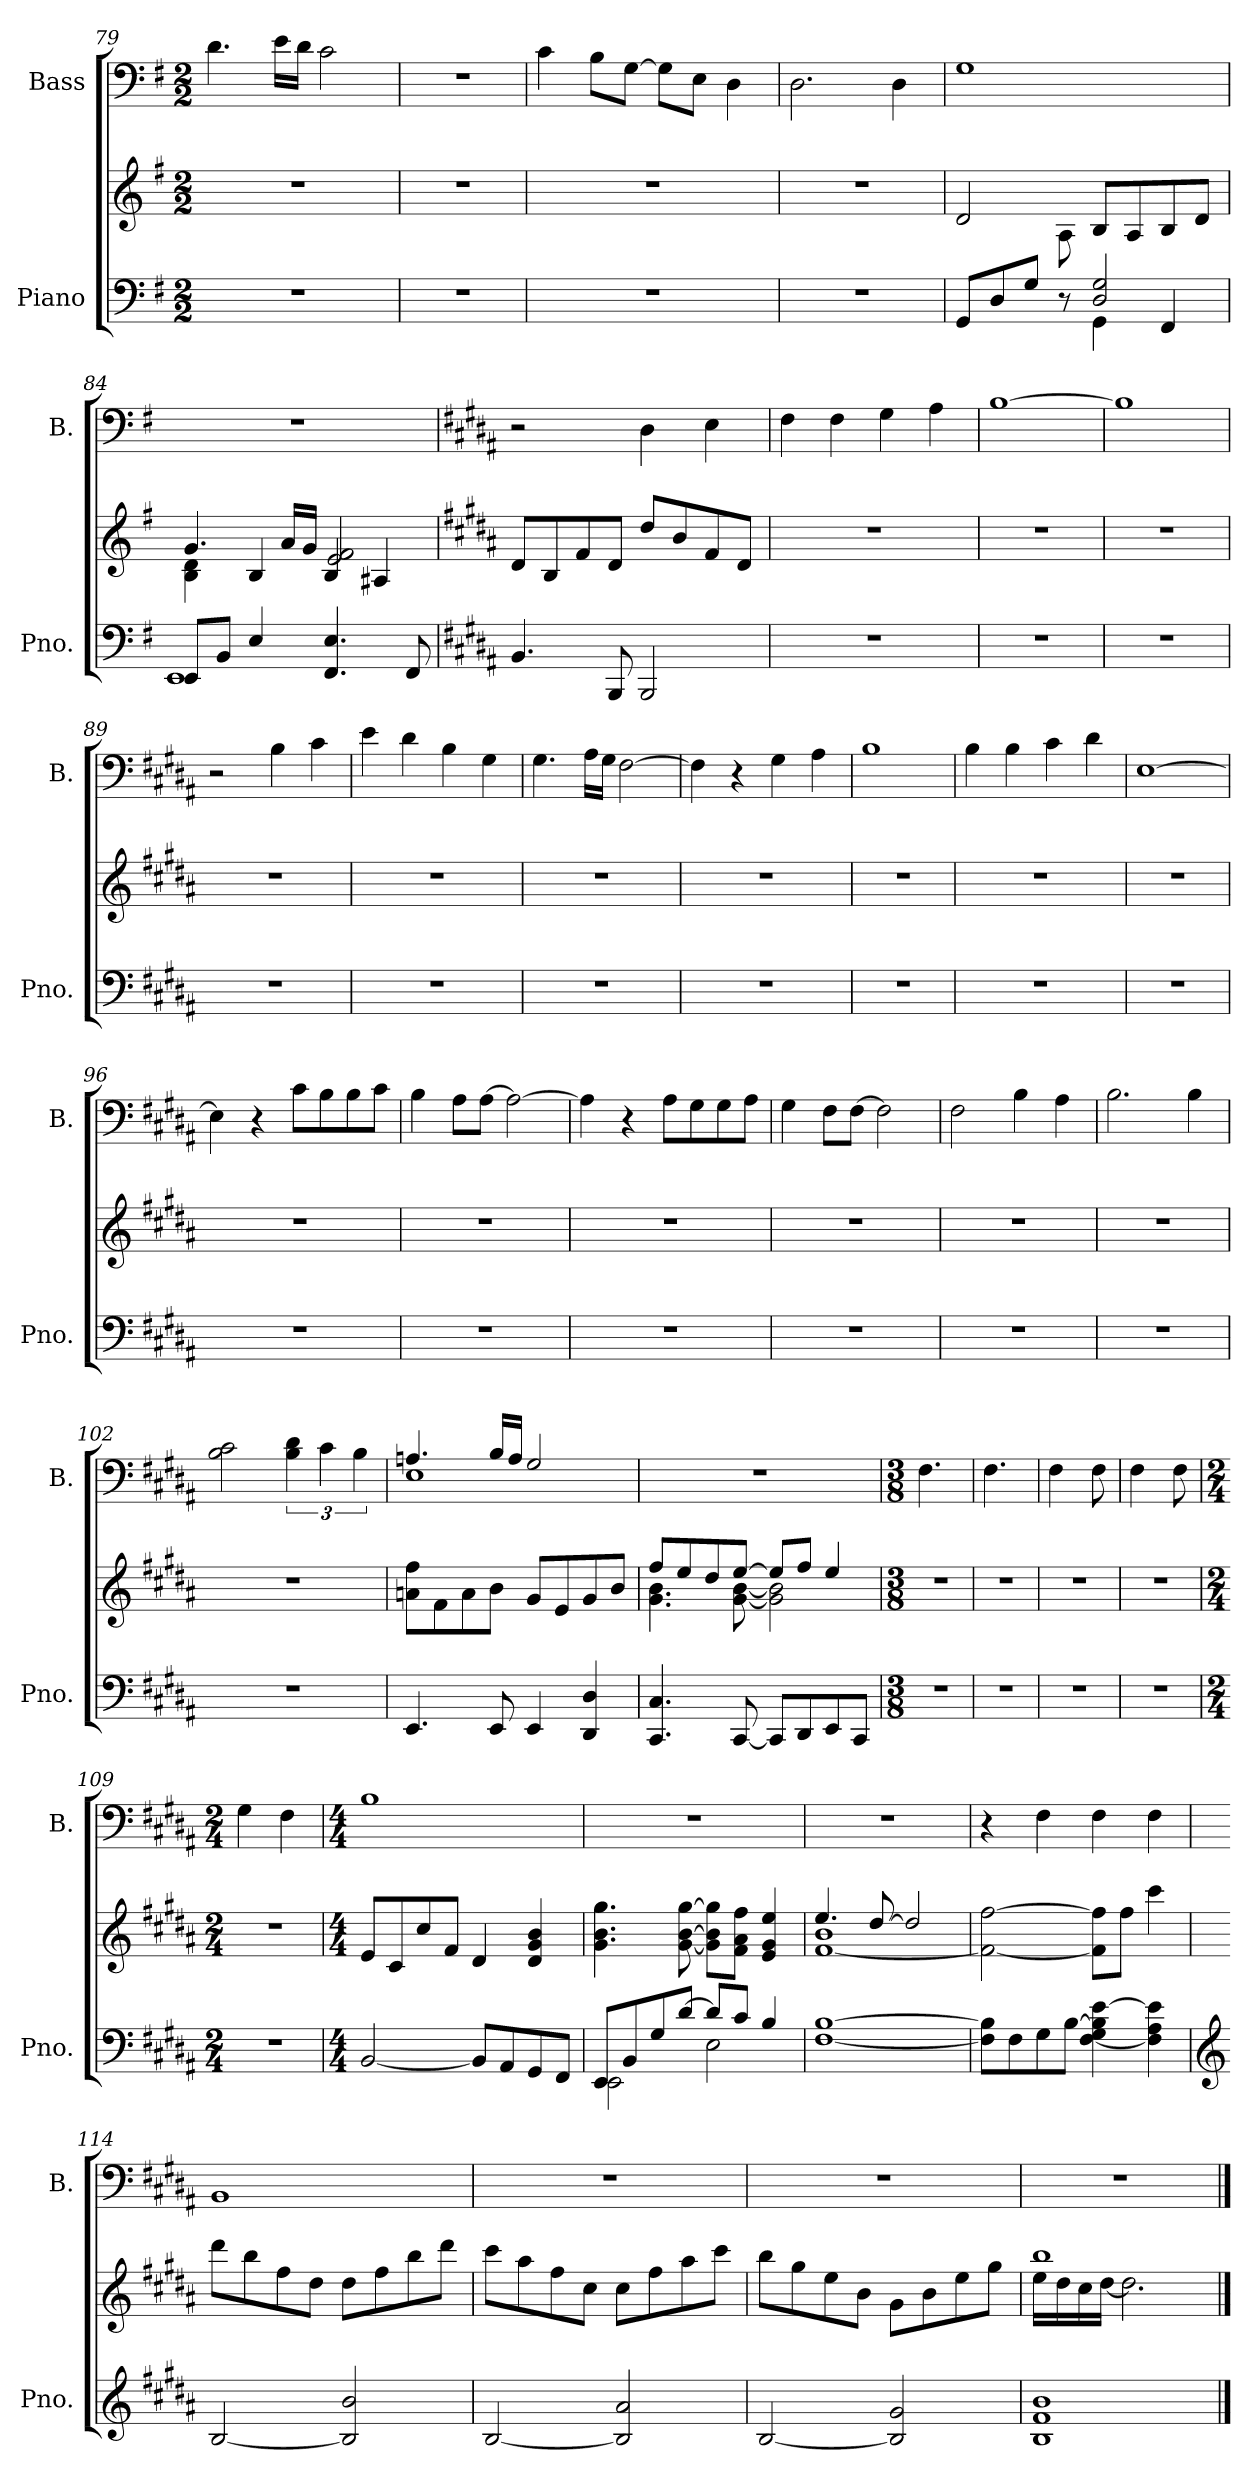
**kern	**kern	**kern
*part2	*part2	*part1
*staff3	*staff2	*staff1
*I"Piano	*	*I"Bass
*I'Pno.	*	*I'B.
*clefF4	*clefG2	*clefF4
*k[f#]	*k[f#]	*k[f#]
*M2/2	*M2/2	*M2/2
=79	=79	=79
1r	1r	4.d\
.	.	16e\LL
.	.	16d\JJ
.	.	2c\
=80	=80	=80
1r	1r	1r
=81	=81	=81
1r	1r	4c\
.	.	8B\L
.	.	[8G\J
.	.	8G\L]
.	.	8E\J
.	.	4D\
=82	=82	=82
1r	1r	2.D\
.	.	4D\
!!LO:LB:g=z
=83	=83	=83
*^	*^	*
8GG/L	2ryy	2d/	4.ryy	1G
8D/	.	.	.	.
8G/J	.	.	.	.
8r	.	.	8A\	.
4GG\	2D/ 2G/	8B/L	2ryy	.
.	.	8A/	.	.
4FF#/	.	8B/	.	.
.	.	8d/J	.	.
=84	=84	=84	=84	=84
8EE/L	1EE	4B\ 4d\	4.g/	1r
8BB/J	.	.	.	.
4E/	.	4B/	.	.
.	.	.	16a/LL	.
.	.	.	16g/JJ	.
4.FF#/ 4.E/	.	4B/	2e/ 2f#/	.
.	.	4A#X/	.	.
8FF#/	.	.	.	.
*v	*v	*	*	*
*	*v	*v	*
=85	=85	=85
*k[f#c#g#d#a#]	*k[f#c#g#d#a#]	*k[f#c#g#d#a#]
4.BB/	8d#/L	2r
.	8B/	.
.	8f#/	.
8BBB/	8d#/J	.
2BBB/	8dd#/L	4D#\
.	8b/	.
.	8f#/	4E\
.	8d#/J	.
=86	=86	=86
1r	1r	4F#\
.	.	4F#\
.	.	4G#\
.	.	4A#\
=87	=87	=87
1r	1r	[1B
=88	=88	=88
1r	1r	1B]
!!LO:LB:g=z
=89	=89	=89
1r	1r	2r
.	.	4B\
.	.	4c#\
=90	=90	=90
1r	1r	4e\
.	.	4d#\
.	.	4B\
.	.	4G#\
=91	=91	=91
1r	1r	4.G#\
.	.	16A#\LL
.	.	16G#\JJ
.	.	[2F#\
=92	=92	=92
1r	1r	4F#\]
.	.	4r
.	.	4G#\
.	.	4A#\
=93	=93	=93
1r	1r	1B
=94	=94	=94
1r	1r	4B\
.	.	4B\
.	.	4c#\
.	.	4d#\
=95	=95	=95
1r	1r	[1E
=96	=96	=96
1r	1r	4E\]
.	.	4r
.	.	8c#\L
.	.	8B\
.	.	8B\
.	.	8c#\J
=97	=97	=97
1r	1r	4B\
.	.	8A#\L
.	.	[8A#\J
.	.	2A#\_
!!LO:LB:g=z
=98	=98	=98
1r	1r	4A#\]
.	.	4r
.	.	8A#\L
.	.	8G#\
.	.	8G#\
.	.	8A#\J
=99	=99	=99
1r	1r	4G#\
.	.	8F#\L
.	.	[8F#\J
.	.	2F#\]
=100	=100	=100
1r	1r	2F#\
.	.	4B\
.	.	4A#\
=101	=101	=101
1r	1r	2.B\
.	.	4B\
=102	=102	=102
1r	1r	2B\ 2c#\
.	.	6B\ 6d#\
.	.	6c#\
.	.	6B\
=103	=103	=103
*	*	*^
4.EE/	8an\ 8ff#\L	4.An/	1E
.	8f#\	.	.
.	8a\	.	.
8EE/	8b\J	16B/LL	.
.	.	16A/JJ	.
4EE/	8g#/L	2G#/	.
.	8e/	.	.
4DD#/ 4D#/	8g#/	.	.
.	8b/J	.	.
*	*	*v	*v
!!LO:PB:g=z
=104	=104	=104
*	*^	*
4.CC#/ 4.C#/	8ff#/L	4.g#\ 4.b\	1r
.	8ee/	.	.
.	8dd#/	.	.
[8CC#/	[8ee/J	[8g#\ [8b\	.
8CC#/L]	8ee/L]	2g#\] 2b\]	.
8DD#/	8ff#/J	.	.
8EE/	4ee/	.	.
8CC#/J	.	.	.
*	*v	*v	*
=105	=105	=105
*M3/8	*M3/8	*M3/8
4.r	4.r	4.F#\
=106	=106	=106
4.r	4.r	4.F#\
=107	=107	=107
4.r	4.r	4F#\
.	.	8F#\
=108	=108	=108
4.r	4.r	4F#\
.	.	8F#\
=109	=109	=109
*M2/4	*M2/4	*M2/4
2r	2r	4G#\
.	.	4F#\
=110	=110	=110
*M4/4	*M4/4	*M4/4
[2BB/	8e/L	1B
.	8c#/	.
.	8cc#/	.
.	8f#/J	.
8BB/L]	4d#/	.
8AA#/	.	.
8GG#/	4d#/ 4g#/ 4b/	.
8FF#/J	.	.
!!LO:LB:g=z
=111	=111	=111
*^	*	*
8EE/L	2EE\	4.g#\ 4.b\ 4.gg#\	1r
8BB/	.	.	.
8G#/	.	.	.
[8d#/J	.	[8g#\ [8b\ [8gg#\	.
8d#/L]	2E\	8g#\] 8b\] 8gg#\]L	.
8c#/J	.	8f#\ 8a#\ 8ff#\J	.
4B/	.	4e/ 4g#/ 4ee/	.
*v	*v	*	*
=112	=112	=112
*	*^	*
[1F# [1B	4.ee/	[1f# 1b	1r
.	[8dd#/	.	.
.	2dd#/]	.	.
*	*v	*v	*
=113	=113	=113
8F#\] 8B\]L	2f#\_ [2ff#\	4r
8F#\	.	.
8G#\	.	4F#\
[8B\J	.	.
[4F#\ 4G#\ 4B\] [4e\	8f#\] 8ff#\]L	4F#\
.	8ff#\J	.
4F#\] 4A#\ 4e\]	4ccc#\	4F#\
=114	=114	=114
*clefG2	*	*
[2B/	8ddd#\L	1BB
.	8bb\	.
.	8ff#\	.
.	8dd#\J	.
2B/] 2b/	8dd#\L	.
.	8ff#\	.
.	8bb\	.
.	8ddd#\J	.
!!LO:LB:g=z
=115	=115	=115
[2B/	8ccc#\L	1r
.	8aa#\	.
.	8ff#\	.
.	8cc#\J	.
2B/] 2a#/	8cc#\L	.
.	8ff#\	.
.	8aa#\	.
.	8ccc#\J	.
=116	=116	=116
[2B/	8bb\L	1r
.	8gg#\	.
.	8ee\	.
.	8b\J	.
2B/] 2g#/	8g#\L	.
.	8b\	.
.	8ee\	.
.	8gg#\J	.
=117	=117	=117
*	*^	*
1B 1f# 1b	1bb	16ee\LL	1r
.	.	16dd#\	.
.	.	16cc#\	.
.	.	[16dd#\JJ	.
.	.	2.dd#\]	.
*	*v	*v	*
==	==	==
*-	*-	*-
